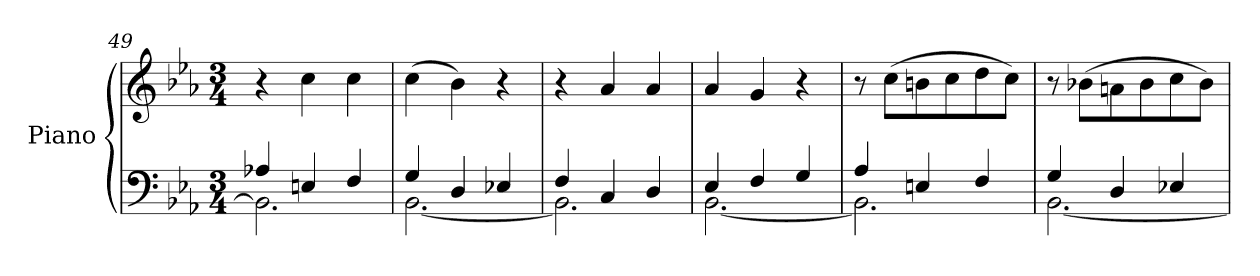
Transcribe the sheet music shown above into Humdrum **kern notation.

**kern	**kern
*part1	*part1
*staff2	*staff1
*I"Piano	*
*I'Pno	*
*clefF4	*clefG2
*k[b-e-a-]	*k[b-e-a-]
*E-:	*E-:
*M3/4	*M3/4
=49	=49
*^	*
4A-X/	2.BB-\]	4r
4En/	.	4cc\
4F/	.	4cc\
=50	=50	=50
4G/	[2.BB-\	(4cc\
4D/	.	4b-\)
4E-X/	.	4r
=51	=51	=51
4F/	2.BB-\]	4r
4C/	.	4a-/
4D/	.	4a-/
=52	=52	=52
4E-/	[2.BB-\	4a-/
4F/	.	4g/
4G/	.	4r
=53	=53	=53
4A-/	2.BB-\]	8r
.	.	(8cc\L
4En/	.	8bn\
.	.	8cc\
4F/	.	8dd\
.	.	8cc\J)
=54	=54	=54
4G/	[2.BB-\	8r
.	.	(8b-X\L
4D/	.	8an\
.	.	8b-\
4E-X/	.	8cc\
.	.	8b-\J)
*v	*v	*
=	=
*-	*-
